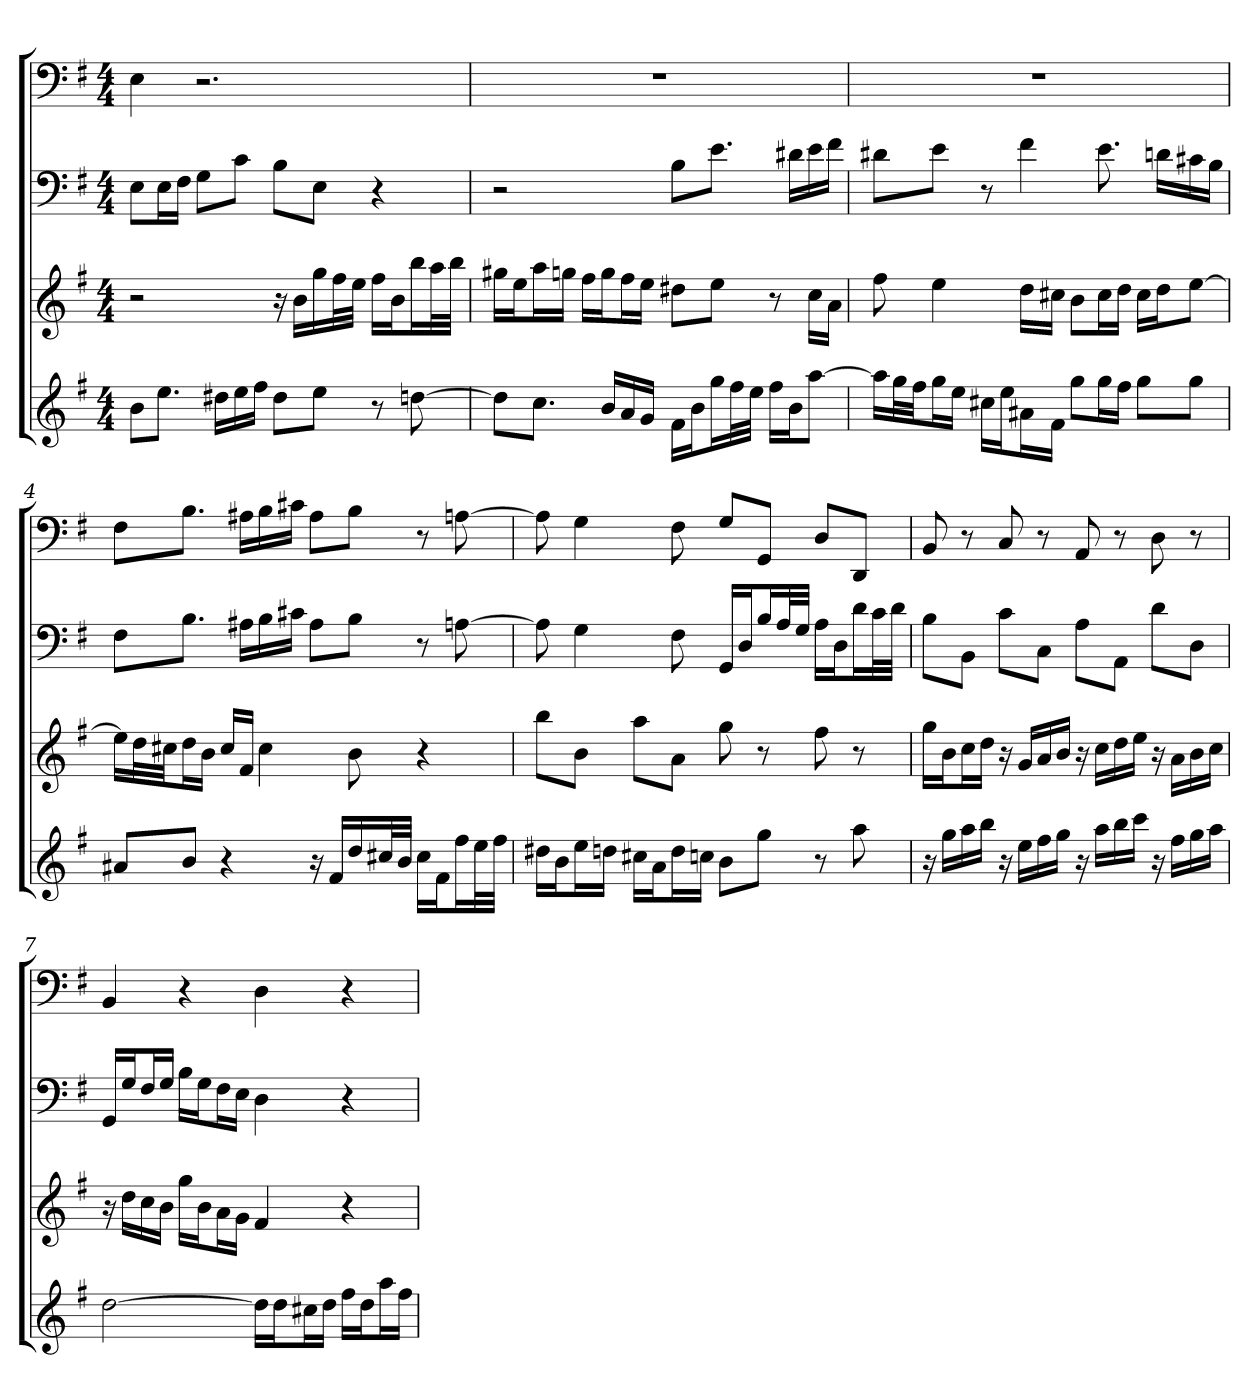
**kern	**kern	**kern	**kern
*part4	*part3	*part2	*part1
*staff4	*staff3	*staff2	*staff1
*	*	*clefF4	*clefF4
*k[f#]	*k[f#]	*k[f#]	*k[f#]
*e:	*e:	*e:	*e:
*M4/4	*M4/4	*M4/4	*M4/4
=1	=1	=1	=1
8bL	2r	8E\L	4E
8.eeJ	.	16E\L	.
.	.	16F#\JJ	.
.	.	8G\L	2.r
16dd#XLL	.	.	.
16ee	.	8c\J	.
16ff#JJ	.	.	.
8dd#L	16r	8B\L	.
.	16bLL	.	.
8eeJ	16gg	8E\J	.
.	32ff#L	.	.
.	32eeJJJ	.	.
8r	16ff#LL	4r	.
.	16bJ	.	.
[8ddn	16bbL	.	.
.	32aaL	.	.
.	32bbJJJ	.	.
=2	=2	=2	=2
8ddL]	16gg#XLL	2r	1r
.	16eeJ	.	.
8.ccJ	16aaL	.	.
.	16ggnJJ	.	.
.	16ff#LL	.	.
16bLL	16ggJ	.	.
16a	16ff#L	.	.
16gJJ	16eeJJ	.	.
16f#LL	8dd#XL	8B\L	.
16bJ	.	.	.
16ggL	8eeJ	8.e\J	.
32ff#L	.	.	.
32eeJJJ	.	.	.
16ff#LL	8r	.	.
16bJ	.	16d#X\LL	.
[8aaJ	16ccLL	16e\	.
.	16aJJ	16f#\JJ	.
=3	=3	=3	=3
16aaLL]	8ff#	8d#X\L	1r
32ggL	.	.	.
32ff#JJ	.	.	.
16ggL	4ee	8e\J	.
16eeJJ	.	.	.
16cc#XLL	.	8r	.
16eeJ	.	.	.
16a#XL	16ddLL	4f#	.
16f#JJ	16cc#XJJ	.	.
8ggL	8bL	.	.
16ggL	16cc#L	8.e	.
16ff#JJ	16ddJJ	.	.
8ggL	16cc#LL	.	.
.	16ddJ	16dn\LL	.
8ggJ	[8eeJ	16c#X\	.
.	.	16B\JJ	.
=4	=4	=4	=4
8a#XL	16eeLL]	8F#\L	8F#\L
.	32ddL	.	.
.	32cc#XJJ	.	.
8bJ	16ddL	8.B\J	8.B\J
.	16bJJ	.	.
4r	16cc#LL	.	.
.	16f#JJ	16A#X\LL	16A#X\LL
.	4cc#	16B\	16B\
.	.	16c#X\JJ	16c#X\JJ
16r	.	8A#\L	8A#\L
16f#LL	.	.	.
16dd	8b	8B\J	8B\J
32cc#XL	.	.	.
32bJJJ	.	.	.
16cc#LL	4r	8r	8r
16f#J	.	.	.
16ff#L	.	[8An	[8An
32eeL	.	.	.
32ff#JJJ	.	.	.
=5	=5	=5	=5
16dd#XLL	8bbL	8A]	8A]
16bJ	.	.	.
16eeL	8bJ	4G	4G
16ddnJJ	.	.	.
16cc#XLL	8aaL	.	.
16aJ	.	.	.
16ddL	8aJ	8F#	8F#
16ccnJJ	.	.	.
8bL	8gg	16GG/LL	8G/L
.	.	16D/J	.
8ggJ	8r	16B/L	8GG/J
.	.	32A/L	.
.	.	32G/JJJ	.
8r	8ff#	16A\LL	8D/L
.	.	16D\J	.
8aa	8r	16d\L	8DD/J
.	.	32c\L	.
.	.	32d\JJJ	.
=6	=6	=6	=6
16r	16ggLL	8B\L	8BB
16ggLL	16bJ	.	.
16aa	16ccL	8BB\J	8r
16bbJJ	16ddJJ	.	.
16r	16r	8c\L	8C
16eeLL	16gLL	.	.
16ff#	16a	8C\J	8r
16ggJJ	16bJJ	.	.
16r	16r	8A\L	8AA
16aaLL	16ccLL	.	.
16bb	16dd	8AA\J	8r
16cccJJ	16eeJJ	.	.
16r	16r	8d\L	8D
16ff#LL	16aLL	.	.
16gg	16b	8D\J	8r
16aaJJ	16ccJJ	.	.
=7	=7	=7	=7
[2dd	16r	16GG/LL	4BB
.	16ddLL	16G/J	.
.	16cc	16F#/L	.
.	16bJJ	16G/JJ	.
.	16ggLL	16B\LL	4r
.	16bJ	16G\J	.
.	16aL	16F#\L	.
.	16gJJ	16E\JJ	.
16ddLL]	4f#	4D	4D
16ddJ	.	.	.
16cc#XL	.	.	.
16ddJJ	.	.	.
16ff#LL	4r	4r	4r
16ddJ	.	.	.
16aaL	.	.	.
16ff#JJ	.	.	.
=	=	=	=
*-	*-	*-	*-
